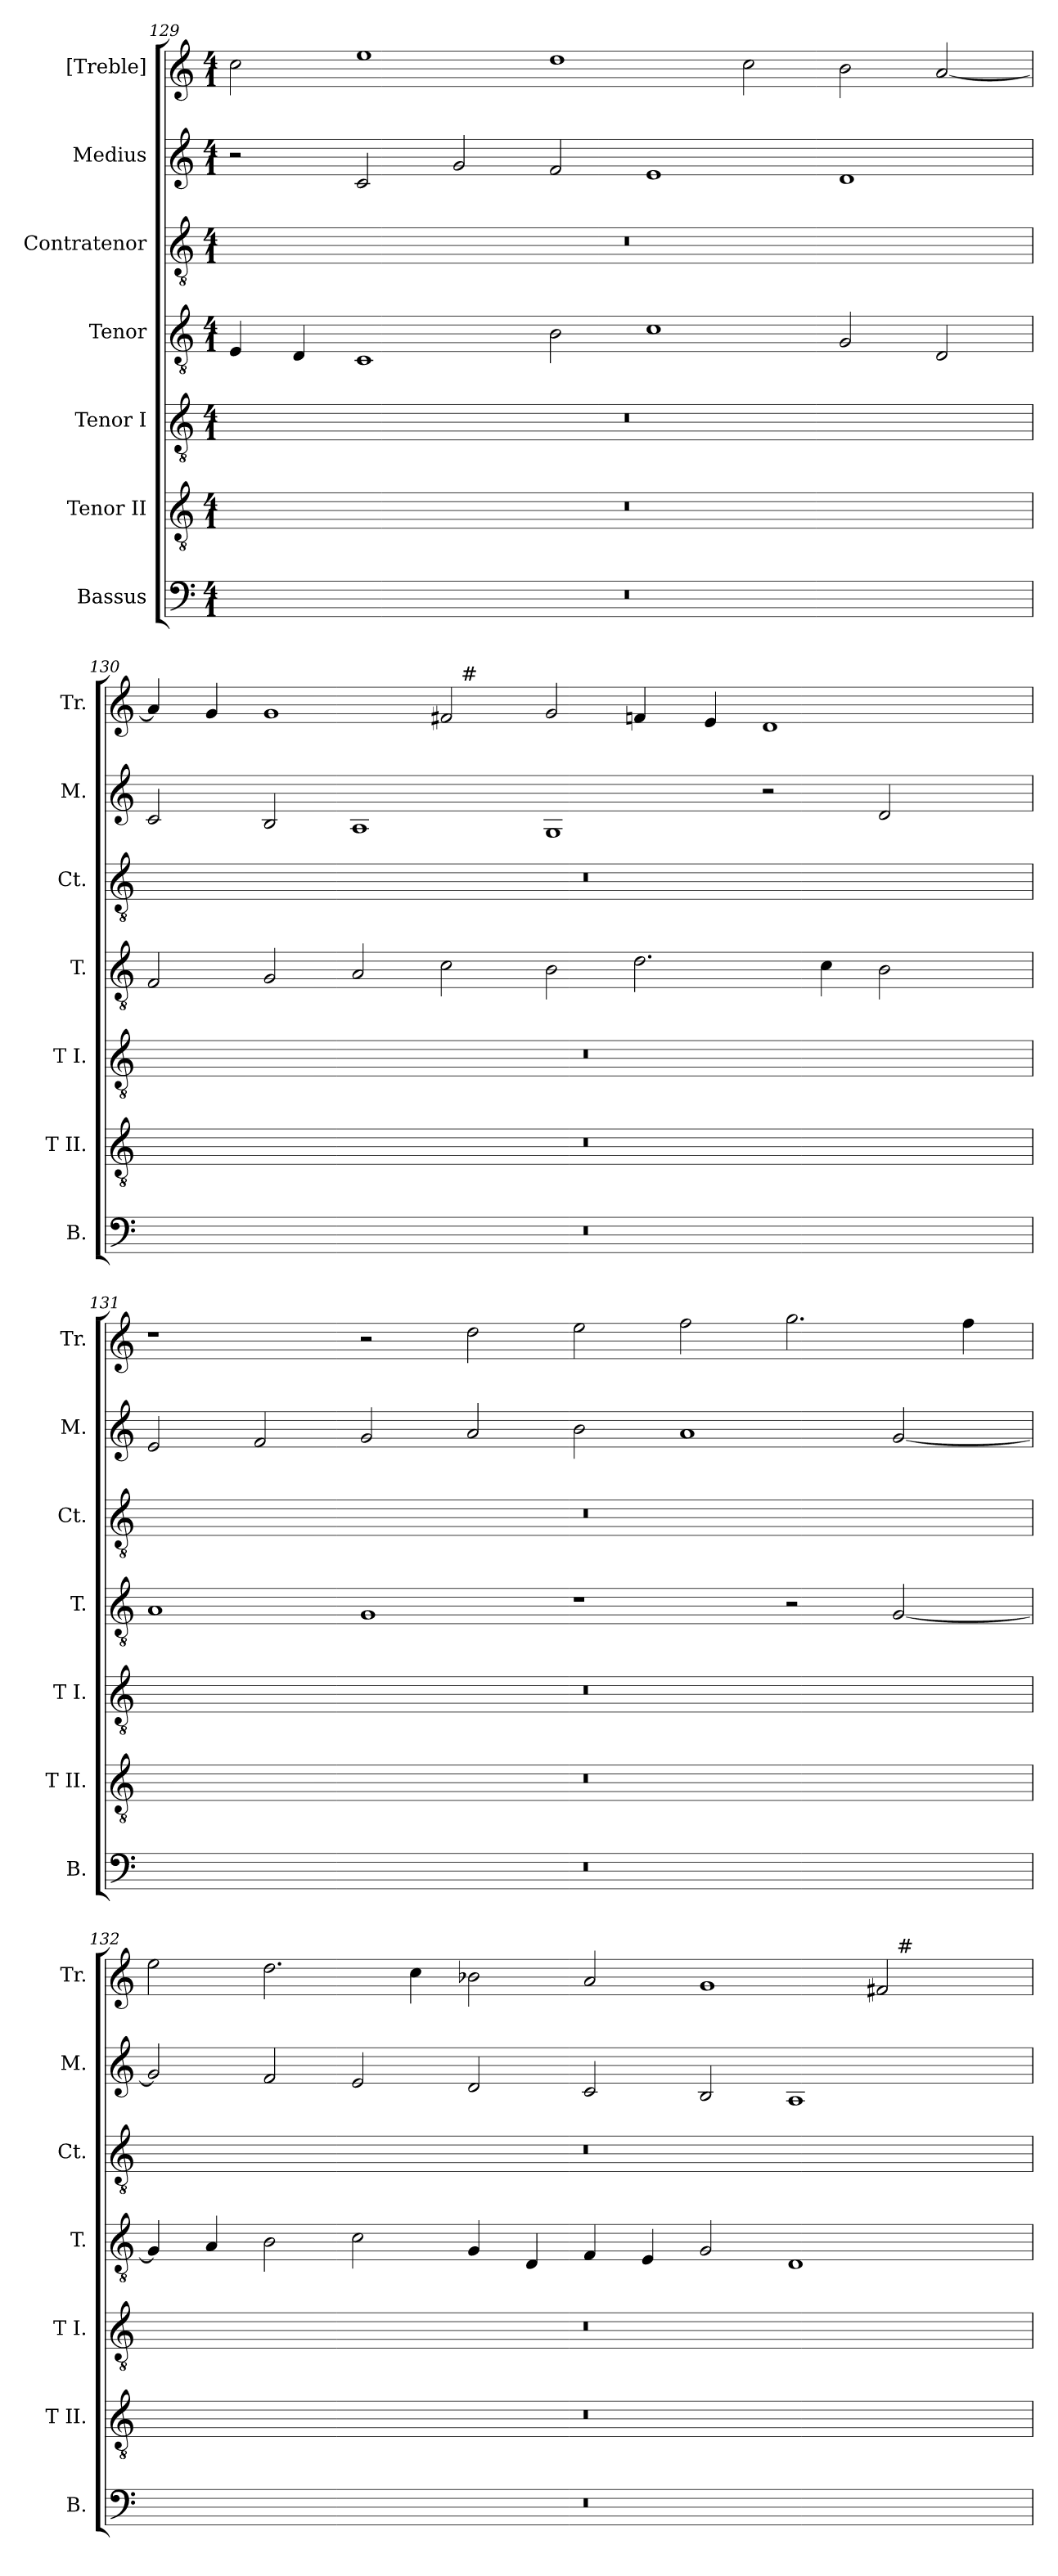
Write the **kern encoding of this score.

**kern	**kern	**kern	**kern	**kern	**kern	**kern
*part7	*part6	*part5	*part4	*part3	*part2	*part1
*staff7	*staff6	*staff5	*staff4	*staff3	*staff2	*staff1
*I"Bassus	*I"Tenor II	*I"Tenor I	*I"Tenor	*I"Contratenor	*I"Medius	*I"[Treble]
*I'B.	*I'T II.	*I'T I.	*I'T.	*I'Ct.	*I'M.	*I'Tr.
*clefF4	*clefGv2	*clefGv2	*clefGv2	*clefGv2	*clefG2	*clefG2
*	*ITrd7c12	*ITrd7c12	*ITrd7c12	*ITrd7c12	*	*
*k[]	*k[]	*k[]	*k[]	*k[]	*k[]	*k[]
*C:	*C:	*C:	*C:	*C:	*C:	*C:
*M4/1	*M4/1	*M4/1	*M4/1	*M4/1	*M4/1	*M4/1
=129	=129	=129	=129	=129	=129	=129
!LO:N:vis=1	!LO:N:vis=1	!LO:N:vis=1	!	!LO:N:vis=1	!	!
00r	00r	00r	4EEi/	00r	2r	2cci\
.	.	.	4DDi/	.	.	.
.	.	.	1CCi	.	2ci/	1eei
.	.	.	.	.	2gi/	.
.	.	.	2BBi\	.	2fi/	1ddi
.	.	.	1Ci	.	1ei	.
.	.	.	.	.	.	2cci\
.	.	.	2GGi/	.	1di	2bi\
.	.	.	2DDi/	.	.	[<2ai/
!!LO:LB:g=z
=130`	=130`	=130`	=130`	=130`	=130`	=130`
!LO:N:vis=1	!LO:N:vis=1	!LO:N:vis=1	!	!LO:N:vis=1	!	!
*	*	*	*	*	*	*^
00r	00r	00r	2FFi/	00r	2ci/	4ai/]	1ryy
.	.	.	.	.	.	4gi/	.
.	.	.	2GGi/	.	2Bi/	1gi	.
.	.	.	2AAi/	.	1Ai	.	2ryy
.	.	.	2Ci\	.	.	2f#i/	32ryy
.	.	.	.	.	.	.	256ryy
!	!	!	!	!	!	!	!LO:TX:a:t=#
.	.	.	.	.	.	.	1ryy
.	.	.	2BBi\	.	1Gi	2gi/	.
.	.	.	2.Di\	.	.	4fi/	.
.	.	.	.	.	.	.	1ryy
.	.	.	.	.	.	4ei/	.
.	.	.	.	.	2r	1di	.
.	.	.	4Ci\	.	.	.	.
.	.	.	2BBi\	.	2di/	.	.
.	.	.	.	.	.	.	4ryy
.	.	.	.	.	.	.	8ryy
.	.	.	.	.	.	.	16ryy
.	.	.	.	.	.	.	64..ryy
=131`	=131`	=131`	=131`	=131`	=131`	=131`	=131`
!LO:N:vis=1	!LO:N:vis=1	!LO:N:vis=1	!	!LO:N:vis=1	!	!	!
*	*	*	*	*	*	*v	*v
00r	00r	00r	1AAi	00r	2ei/	1r
.	.	.	.	.	2fi/	.
.	.	.	1GGi	.	2gi/	2r
.	.	.	.	.	2ai/	2ddi\
.	.	.	1r	.	2bi\	2eei\
.	.	.	.	.	1ai	2ffi\
.	.	.	2r	.	.	2.ggi\
.	.	.	[<2GGi/	.	[<2gi/	.
.	.	.	.	.	.	4ffi\
!!LO:LB:g=z
=132`	=132`	=132`	=132`	=132`	=132`	=132`
!LO:N:vis=1	!LO:N:vis=1	!LO:N:vis=1	!	!LO:N:vis=1	!	!
*	*	*	*	*	*	*^
00r	00r	00r	4GGi/]	00r	2gi/]	2eei\	1ryy
.	.	.	4AAi/	.	.	.	.
.	.	.	2BBi\	.	2fi/	2.ddi\	.
.	.	.	2Ci\	.	2ei/	.	1ryy
.	.	.	.	.	.	4cci\	.
.	.	.	4GGi/	.	2di/	2b-Xi\	.
.	.	.	4DDi/	.	.	.	.
.	.	.	4FFi/	.	2ci/	2ai/	1ryy
.	.	.	4EEi/	.	.	.	.
.	.	.	2GGi/	.	2Bi/	1gi	.
.	.	.	1DDi	.	1Ai	.	2ryy
.	.	.	.	.	.	2f#i/	32ryy
.	.	.	.	.	.	.	256ryy
!	!	!	!	!	!	!	!LO:TX:a:t=#
.	.	.	.	.	.	.	4ryy
.	.	.	.	.	.	.	8ryy
.	.	.	.	.	.	.	16ryy
.	.	.	.	.	.	.	64..ryy
*	*	*	*	*	*	*v	*v
=`	=`	=`	=`	=`	=`	=`
*-	*-	*-	*-	*-	*-	*-
